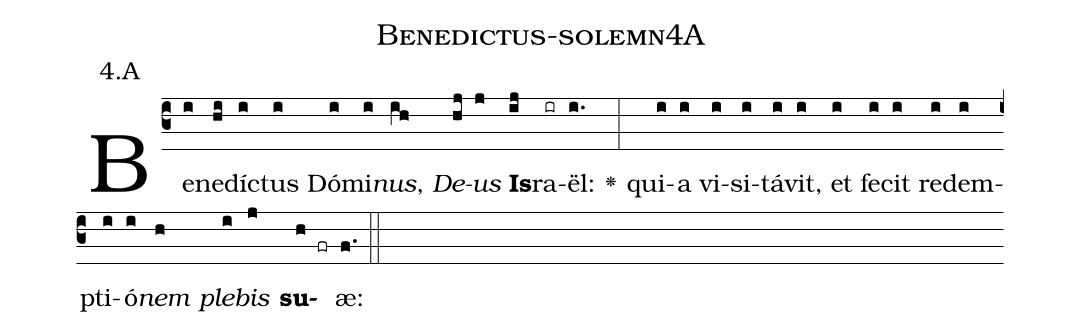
name: Benedictus-solemn4A;
annotation: 4.A;
%%
(c3)Be(i)ne(hi)dí(i)ctus(i) Dó(i)mi(i)<i>nus</i>,(ih) <i>De</i>(hj)<i>us</i>(j) <b>Is</b>(ij)ra(ir)ël:(i.) <v>\greheightstar</v>(:) qui(i)a(i) vi(i)si(i)tá(i)vit,(i) et(i) fe(i)cit(i) re(i)dem(i)pti(i)ó(i)<i>nem</i>(h) <i>ple</i>(i)<i>bis</i>(j) <b>su</b>(h fr)æ:(f.) (::)


%E(i) u(h) o(i) u(j) a(h) e.(f.) (::)
